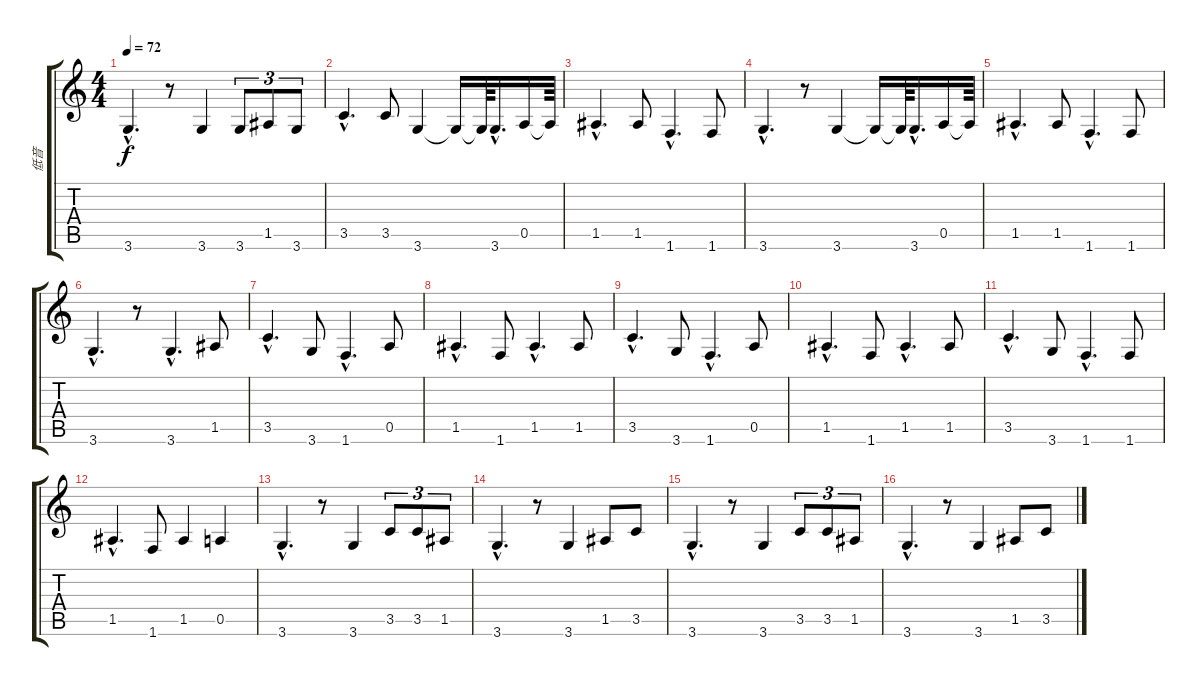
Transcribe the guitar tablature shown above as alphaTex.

\track ("低音" "低音") {instrument acousticguitarsteel}
\staff {score tabs}
\tuning (E4 B3 G3 D3 A2 E2) {hide}
\ts (4 4)
\tempo 72
\clef g2
\ks c
3.6{hac}.4{d dy f} r.8 3.6.4 3.6.8{tu (3 2)} 1.5.8{tu (3 2)} 3.6.8{tu (3 2)} |
3.5{hac}.4{d} 3.5.8 3.6.4 3.6{t}.16 3.6{t}.64 3.6{hac}.16{d} 0.5.16 0.5{t}.64 |
1.5{hac}.4{d} 1.5.8 1.6{hac}.4{d} 1.6.8 |
3.6{hac}.4{d} r.8 3.6.4 3.6{t}.16 3.6{t}.64 3.6{hac}.16{d} 0.5.16 0.5{t}.64 |
1.5{hac}.4{d} 1.5.8 1.6{hac}.4{d} 1.6.8 |
3.6{hac}.4{d} r.8 3.6{hac}.4{d} 1.5.8 |
3.5{hac}.4{d} 3.6.8 1.6{hac}.4{d} 0.5.8 |
1.5{hac}.4{d} 1.6.8 1.5{hac}.4{d} 1.5.8 |
3.5{hac}.4{d} 3.6.8 1.6{hac}.4{d} 0.5.8 |
1.5{hac}.4{d} 1.6.8 1.5{hac}.4{d} 1.5.8 |
3.5{hac}.4{d} 3.6.8 1.6{hac}.4{d} 1.6.8 |
1.5{hac}.4{d} 1.6.8 1.5.4 0.5.4 |
3.6{hac}.4{d} r.8 3.6.4 3.5.8{tu (3 2)} 3.5.8{tu (3 2)} 1.5.8{tu (3 2)} |
3.6{hac}.4{d} r.8 3.6.4 1.5.8 3.5.8 |
3.6{hac}.4{d} r.8 3.6.4 3.5.8{tu (3 2)} 3.5.8{tu (3 2)} 1.5.8{tu (3 2)} |
3.6{hac}.4{d} r.8 3.6.4 1.5.8 3.5.8
